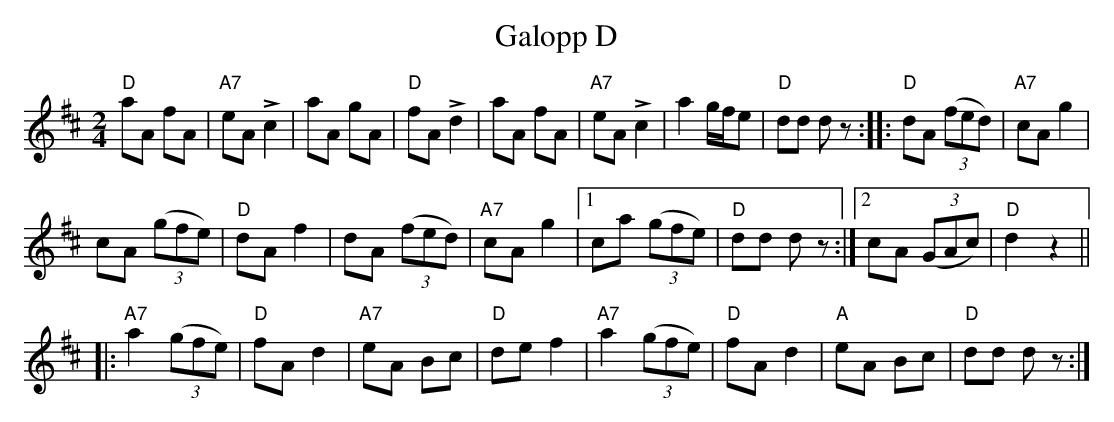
X:1
T: Galopp D
M:2/4
L:1/8
K:D
"D"aA fA | "A7"eA +>+c2 | aA gA | "D"fA +>+d2 | aA fA | "A7"eA +>+c2 | a2 g/f/e | "D"dd dz :: "D"dA ((3fed) | "A7"cA g2 |
cA ((3gfe) | "D"dA f2 | dA ((3fed) | "A7"cA g2 |1 ca ((3gfe) | "D"dd dz :|2 cA ((3GAc) | "D"d2z2 ||
|: "A7"a2 ((3gfe) | "D"fA d2 | "A7"eA Bc | "D"de f2 | "A7"a2 ((3gfe) | "D"fA d2 | "A"eA Bc | "D"dd dz :|
